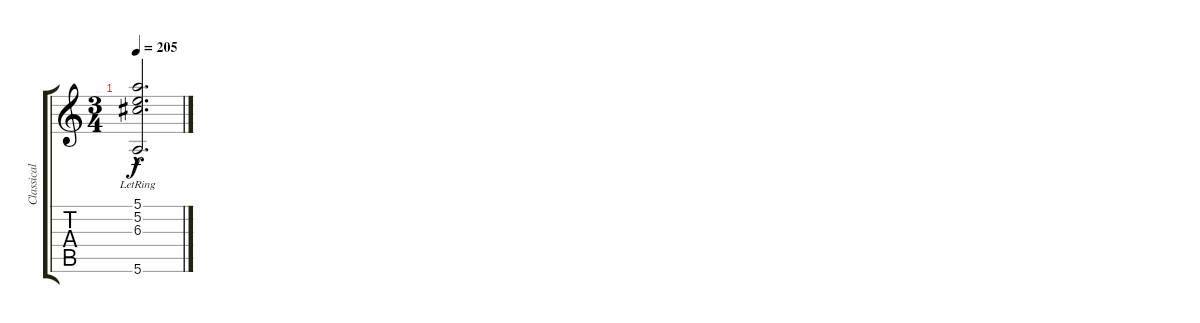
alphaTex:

\track ("Classical Guitar" "Classical ") {instrument acousticguitarnylon}
\staff {score tabs}
\tuning (E4 B3 G3 D3 A2 E2) {hide}
\ts (3 4)
\tempo 205
\clef g2
\ks c
(5.1{hac t} 5.2{hac t} 6.3{hac t} 5.6{hac lr}).2{d dy f}
